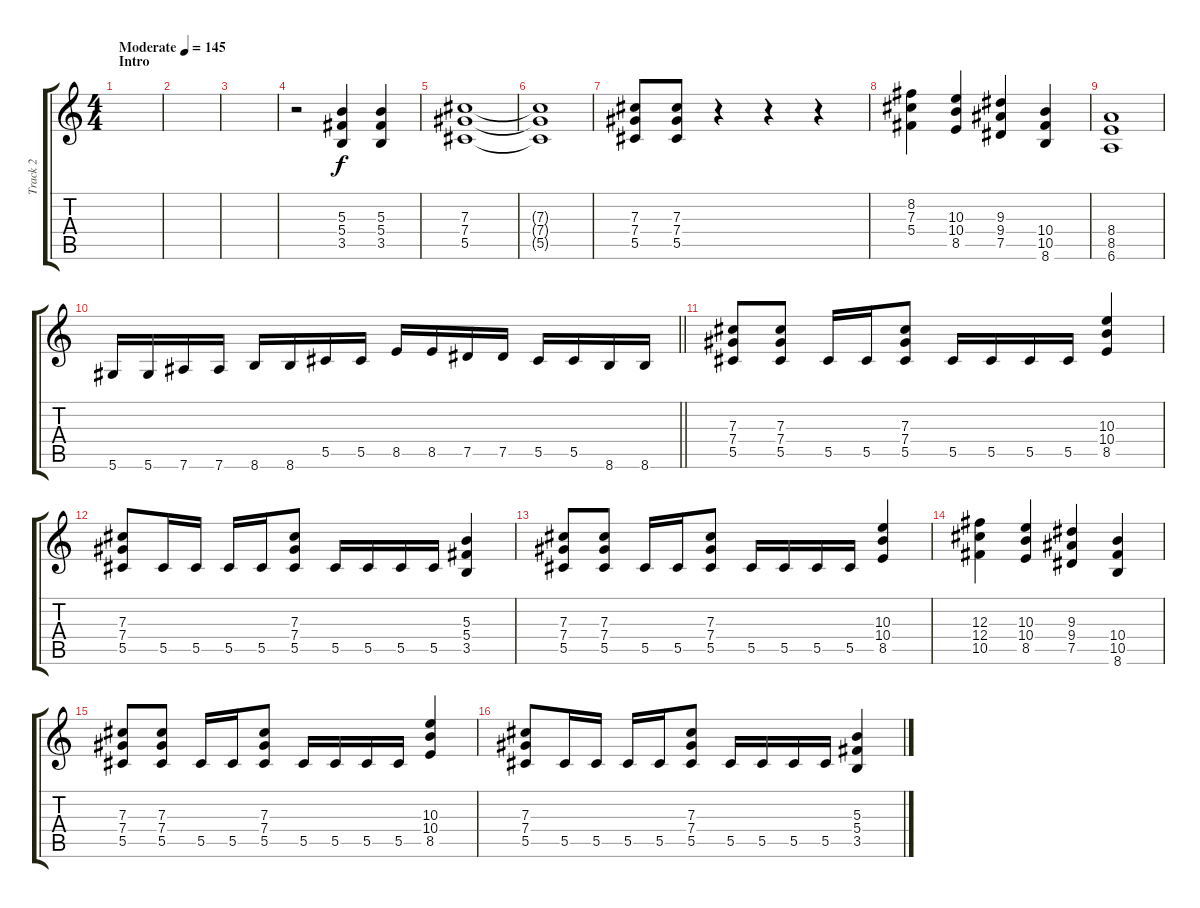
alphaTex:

\track ("Track 2" "Track 2") {instrument distortionguitar}
\staff {score tabs}
\tuning (Eb4 Bb3 Gb3 Db3 Ab2 Eb2) {hide}
\ts (4 4)
\section ("" "Intro")
\tempo (145 "Moderate")
\clef g2
\ks c
|
|
|
r.2 (5.3 5.4 3.5).4 (5.3 5.4 3.5).4 |
(7.3 7.4 5.5).1 |
(7.3{t} 7.4{t} 5.5{t}).1 |
(7.3 7.4 5.5).8 (7.3 7.4 5.5).8 r.4 r.4 r.4 |
(8.2 7.3 5.4).4 (10.3 10.4 8.5).4 (9.3 9.4 7.5).4 (10.4 10.5 8.6).4 |
(8.4 8.5 6.6).1 |
\barLineRight lightlight
5.6.16 5.6.16 7.6.16 7.6.16 8.6.16 8.6.16 5.5.16 5.5.16 8.5.16 8.5.16 7.5.16 7.5.16 5.5.16 5.5.16 8.6.16 8.6.16 |
\section ("" "")
(7.3 7.4 5.5).8 (7.3 7.4 5.5).8 5.5.16 5.5.16 (7.3 7.4 5.5).8 5.5.16 5.5.16 5.5.16 5.5.16 (10.3 10.4 8.5).4 |
(7.3 7.4 5.5).8 5.5.16 5.5.16 5.5.16 5.5.16 (7.3 7.4 5.5).8 5.5.16 5.5.16 5.5.16 5.5.16 (5.3 5.4 3.5).4 |
(7.3 7.4 5.5).8 (7.3 7.4 5.5).8 5.5.16 5.5.16 (7.3 7.4 5.5).8 5.5.16 5.5.16 5.5.16 5.5.16 (10.3 10.4 8.5).4 |
(12.3 12.4 10.5).4 (10.3 10.4 8.5).4 (9.3 9.4 7.5).4 (10.4 10.5 8.6).4 |
(7.3 7.4 5.5).8 (7.3 7.4 5.5).8 5.5.16 5.5.16 (7.3 7.4 5.5).8 5.5.16 5.5.16 5.5.16 5.5.16 (10.3 10.4 8.5).4 |
(7.3 7.4 5.5).8 5.5.16 5.5.16 5.5.16 5.5.16 (7.3 7.4 5.5).8 5.5.16 5.5.16 5.5.16 5.5.16 (5.3 5.4 3.5).4
